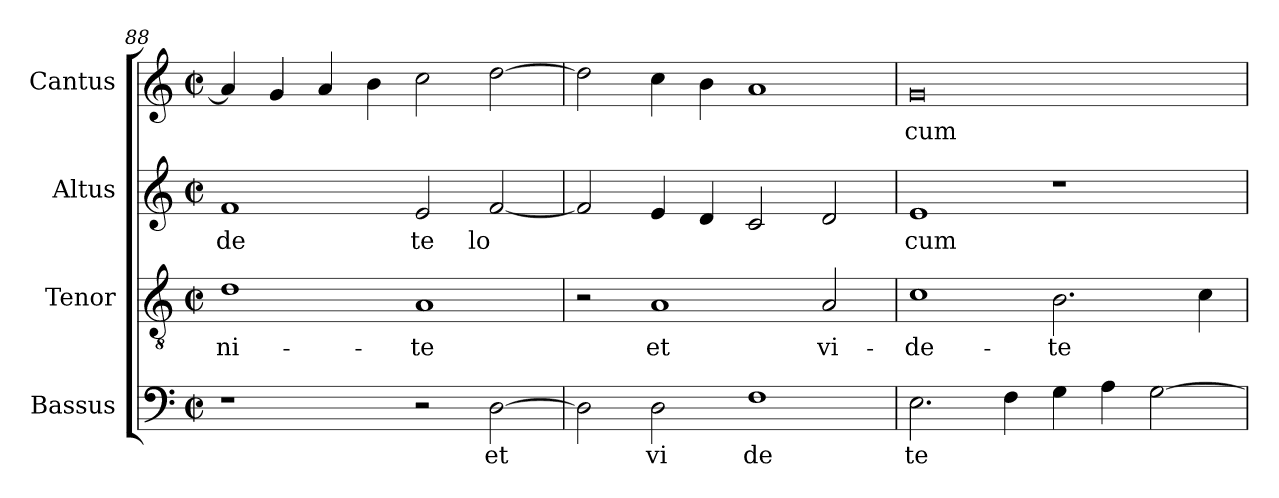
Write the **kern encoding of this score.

**kern	**text	**kern	**text	**kern	**text	**kern	**text
*part4	*part4	*part3	*part3	*part2	*part2	*part1	*part1
*staff4	*staff4	*staff3	*staff3	*staff2	*staff2	*staff1	*staff1
*I"Bassus	*	*I"Tenor	*	*I"Altus	*	*I"Cantus	*
*clefF4	*	*clefGv2	*	*clefG2	*	*clefG2	*
*k[]	*	*k[]	*	*k[]	*	*k[]	*
*C:	*	*C:	*	*C:	*	*C:	*
*M2/2	*	*M2/2	*	*M2/2	*	*M2/2	*
*met(c|)	*	*met(c|)	*	*met(c|)	*	*met(c|)	*
=88	=88	=88	=88	=88	=88	=88	=88
!	!	!	!LO:LY:b:cj	!	!LO:LY:b:cj	!	!LO:LY:b:cj
1r	.	1d	-ni-	1f	de	4a/]	--
!	!	!	!	!	!	!	!LO:LY:b:cj
.	.	.	.	.	.	4g/	--
!	!	!	!	!	!	!	!LO:LY:b:cj
.	.	.	.	.	.	4a/	--
!	!	!	!	!	!	!	!LO:LY:b:cj
.	.	.	.	.	.	4b\	--
!	!	!	!LO:LY:b:cj	!	!LO:LY:b:cj	!	!LO:LY:b:cj
2r	.	1A	-te	2e/	te	2cc\	--
!	!LO:LY:b:cj	!	!	!	!LO:LY:b:cj	!	!LO:LY:b:cj
[>2D\	et	.	.	[<2f/	lo	[>2dd\	--
=89	=89	=89	=89	=89	=89	=89	=89
!	!LO:LY:b:cj	!	!	!	!LO:LY:b:cj	!	!LO:LY:b:cj
2D\]	.	2r	.	2f/]	.	2dd\]	--
!	!LO:LY:b:cj	!	!LO:LY:b:cj	!	!LO:LY:b:cj	!	!LO:LY:b:cj
2D\	vi	1A	et	4e/	.	4cc\	--
!	!	!	!	!	!LO:LY:b:cj	!	!LO:LY:b:cj
.	.	.	.	4d/	.	4b\	--
!	!LO:LY:b:cj	!	!	!	!LO:LY:b:cj	!	!LO:LY:b:cj
1F	de	.	.	2c/	.	1a	--
!	!	!	!LO:LY:b:cj	!	!LO:LY:b:cj	!	!
.	.	2A/	vi-	2d/	.	.	.
=90	=90	=90	=90	=90	=90	=90	=90
!	!LO:LY:b:cj	!	!LO:LY:b:cj	!	!LO:LY:b:cj	!	!LO:LY:b:cj
2.E\	te	1c	-de-	1e	cum	0g	-cum
!	!LO:LY:b:cj	!	!	!	!	!	!
4F\	.	.	.	.	.	.	.
!	!LO:LY:b:cj	!	!LO:LY:b:cj	!	!	!	!
4G\	.	2.B\	-te	1r	.	.	.
!	!LO:LY:b:cj	!	!	!	!	!	!
4A\	.	.	.	.	.	.	.
!	!LO:LY:b:cj	!	!	!	!	!	!
[<2G\	.	.	.	.	.	.	.
!	!	!	!LO:LY:b:cj	!	!	!	!
.	.	4c\	.	.	.	.	.
=	=	=	=	=	=	=	=
*-	*-	*-	*-	*-	*-	*-	*-
